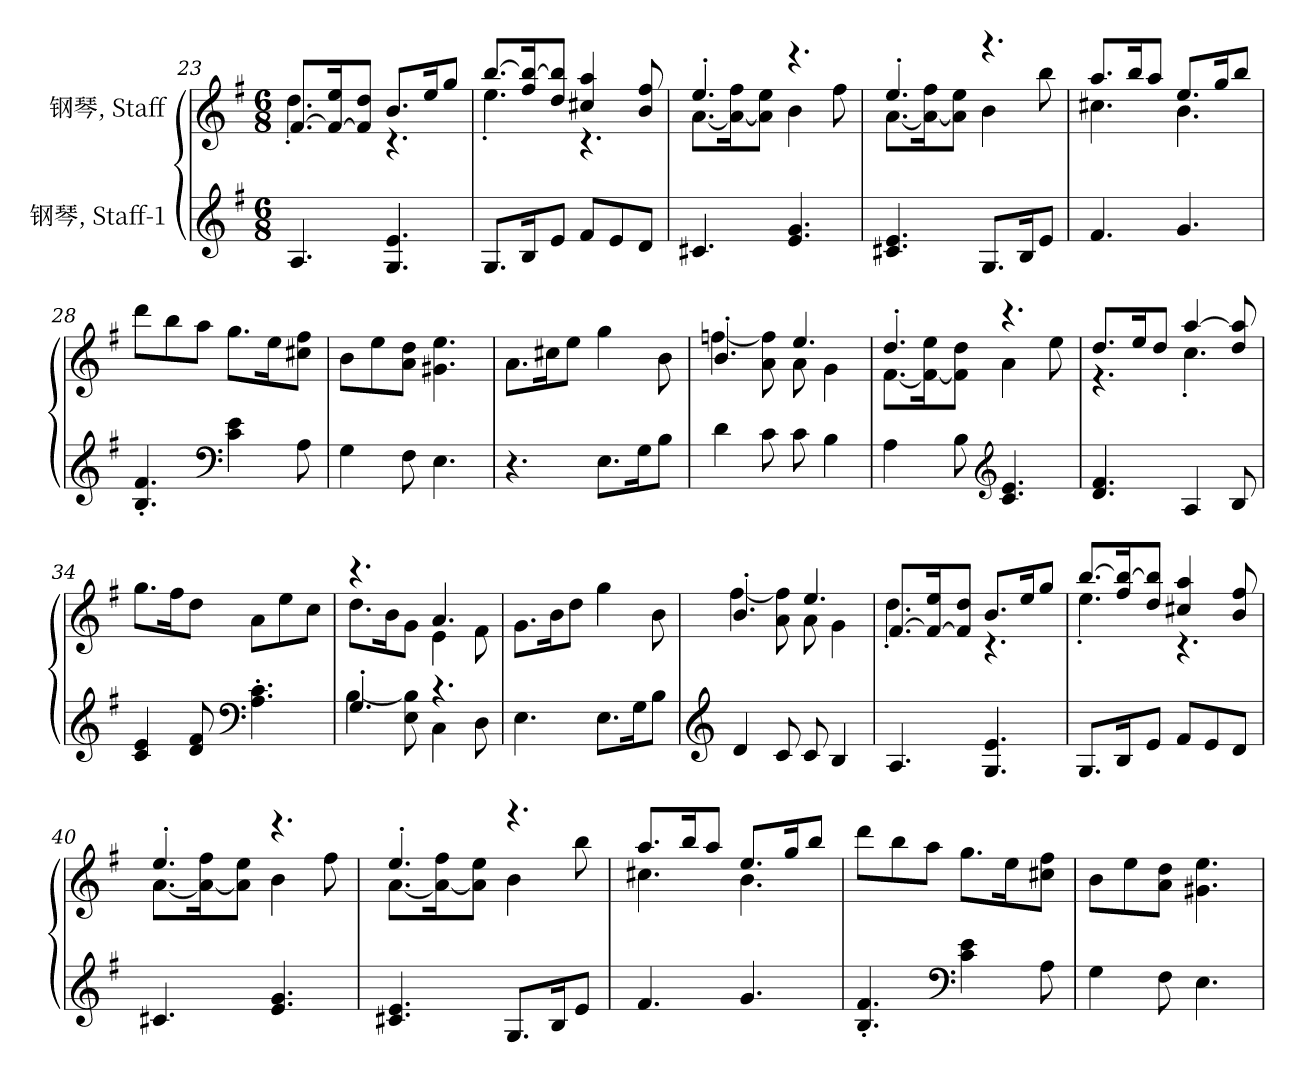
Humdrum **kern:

**kern	**kern
*part2	*part1
*staff2	*staff1
*I"钢琴, Staff-1	*I"钢琴, Staff
*clefG2	*clefG2
*k[f#]	*k[f#]
*M6/8	*M6/8
=23	=23
*	*^
4.A/	[8.f#/L	4.dd'\
.	16f#/_ 16ee/K	.
.	8f#/] 8dd/J	.
4.G/ 4.e/	8.b/L	4.r
.	16ee/K	.
.	8gg/J	.
!!LO:LB:g=z	!!
=24	=24	=24
8.G/L	[8.bb/L	4.ee'\
16B/K	16ff#/ 16bb/_K	.
8e/J	8dd/ 8bb/]J	.
8f#/L	4cc#X/ 4aa/	4.r
8e/	.	.
8d/J	8b/ 8ff#/	.
=25	=25	=25
4.c#X/	4.ee'/	[8.a\L
.	.	16a\_ 16ff#\K
.	.	8a\] 8ee\J
4.e/ 4.g/	4.r	4b\
.	.	8ff#\
=26	=26	=26
4.c#X/ 4.e/	4.ee'/	[8.a\L
.	.	16a\_ 16ff#\K
.	.	8a\] 8ee\J
8.G/L	4.r	4b\
16B/K	.	.
8e/J	.	8bb\
=27	=27	=27
4.f#/	8.aa/L	4.cc#X\
.	16bb/K	.
.	8aa/J	.
4.g/	8.ee/L	4.b\
.	16gg/K	.
.	8bb/J	.
*	*v	*v
!!LO:PB:g=z
=28	=28
4.B/' 4.f#/'	8ddd\L
.	8bb\
.	8aa\J
*clefF4	*
4c\ 4e\	8.gg\L
.	16ee\K
8A\	8cc#X\ 8ff#\J
=29	=29
4G\	8b\L
.	8ee\
8F#\	8a\ 8dd\J
4.E\	4.g#X\ 4.ee\
=30	=30
4.r	8.a\L
.	16cc#X\K
.	8ee\J
8.E\L	4gg\
16G\K	.
8B\J	8b\
=31	=31
*	*^
4d\	4.b'/	[4ffn\
8c\	.	8a\ 8ff\]
8c\	4.ee/	8a\
4B\	.	4g\
=32	=32	=32
4A\	4.dd'/	[8.f#\L
.	.	16f#\_ 16ee\K
8B\	.	8f#\] 8dd\J
*clefG2	*	*
4.c/ 4.e/	4.r	4a\
.	.	8ee\
!!LO:LB:g=z	!!
=33	=33	=33
4.d/ 4.f#/	8.dd/L	4.r
.	16ee/K	.
.	8dd/J	.
4A/	[4aa/	4.cc'\
8B/	8dd/ 8aa/]	.
*	*v	*v
=34	=34
4c/ 4e/	8.gg\L
.	16ff#\K
8d/ 8f#/	8dd\J
*clefF4	*
4.A\' 4.c\'	8a\L
.	8ee\
.	8cc\J
=35	=35
*^	*^
4.G'/	[4B\	4.r	8.dd\L
.	.	.	16b\K
.	8E\ 8B\]	.	8g\J
4.r	4C\	4.a/	4e\
.	8D\	.	8f#\
*v	*v	*	*
*	*v	*v
=36	=36
4.E\	8.g\L
.	16b\K
.	8dd\J
8.E\L	4gg\
16G\K	.
8B\J	8b\
=37	=37
*clefG2	*
*	*^
4d/	4.b'/	[4ff#\
8c/	.	8a\ 8ff#\]
8c/	4.ee/	8a\
4B/	.	4g\
!!LO:LB:g=z	!!
=38	=38	=38
4.A/	[8.f#/L	4.dd'\
.	16f#/_ 16ee/K	.
.	8f#/] 8dd/J	.
4.G/ 4.e/	8.b/L	4.r
.	16ee/K	.
.	8gg/J	.
=39	=39	=39
8.G/L	[8.bb/L	4.ee'\
16B/K	16ff#/ 16bb/_K	.
8e/J	8dd/ 8bb/]J	.
8f#/L	4cc#X/ 4aa/	4.r
8e/	.	.
8d/J	8b/ 8ff#/	.
=40	=40	=40
4.c#X/	4.ee'/	[8.a\L
.	.	16a\_ 16ff#\K
.	.	8a\] 8ee\J
4.e/ 4.g/	4.r	4b\
.	.	8ff#\
=41	=41	=41
4.c#X/ 4.e/	4.ee'/	[8.a\L
.	.	16a\_ 16ff#\K
.	.	8a\] 8ee\J
8.G/L	4.r	4b\
16B/K	.	.
8e/J	.	8bb\
!!LO:LB:g=z	!!
=42	=42	=42
4.f#/	8.aa/L	4.cc#X\
.	16bb/K	.
.	8aa/J	.
4.g/	8.ee/L	4.b\
.	16gg/K	.
.	8bb/J	.
*	*v	*v
=43	=43
4.B/' 4.f#/'	8ddd\L
.	8bb\
.	8aa\J
*clefF4	*
4c\ 4e\	8.gg\L
.	16ee\K
8A\	8cc#X\ 8ff#\J
=44	=44
4G\	8b\L
.	8ee\
8F#\	8a\ 8dd\J
4.E\	4.g#X\ 4.ee\
=	=
*-	*-
